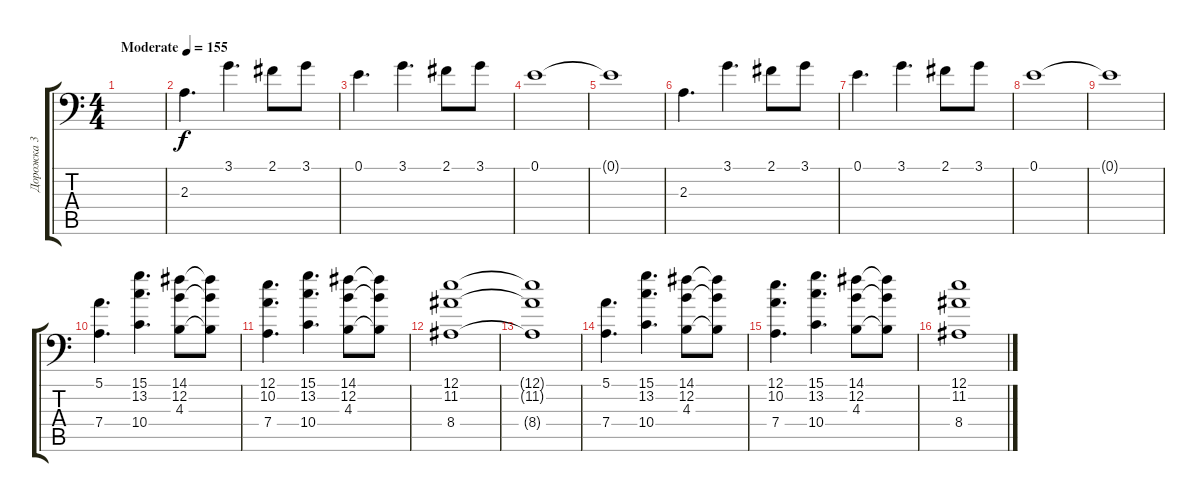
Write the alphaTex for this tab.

\track ("Дорожка 3" "Дорожка 3") {instrument lead2sawtooth}
\staff {score tabs}
\tuning (E4 B3 G3 D3 A1 E1) {hide}
\ts (4 4)
\tempo (155 "Moderate")
\clef f4
\ks c
|
2.3.4{d} 3.1.4{d} 2.1.8 3.1.8 |
0.1.4{d} 3.1.4{d} 2.1.8 3.1.8 |
0.1.1 |
0.1{t}.1 |
2.3.4{d} 3.1.4{d} 2.1.8 3.1.8 |
0.1.4{d} 3.1.4{d} 2.1.8 3.1.8 |
0.1.1 |
0.1{t}.1 |
(5.1 7.4).4{d} (15.1 13.2 10.4).4{d} (14.1 12.2 4.3).8 (14.1{t} 12.2{t} 4.3{t}).8 |
(12.1 10.2 7.4).4{d} (15.1 13.2 10.4).4{d} (14.1 12.2 4.3).8 (14.1{t} 12.2{t} 4.3{t}).8 |
(12.1 11.2 8.4).1 |
(12.1{t} 11.2{t} 8.4{t}).1 |
(5.1 7.4).4{d} (15.1 13.2 10.4).4{d} (14.1 12.2 4.3).8 (14.1{t} 12.2{t} 4.3{t}).8 |
(12.1 10.2 7.4).4{d} (15.1 13.2 10.4).4{d} (14.1 12.2 4.3).8 (14.1{t} 12.2{t} 4.3{t}).8 |
(12.1 11.2 8.4).1
